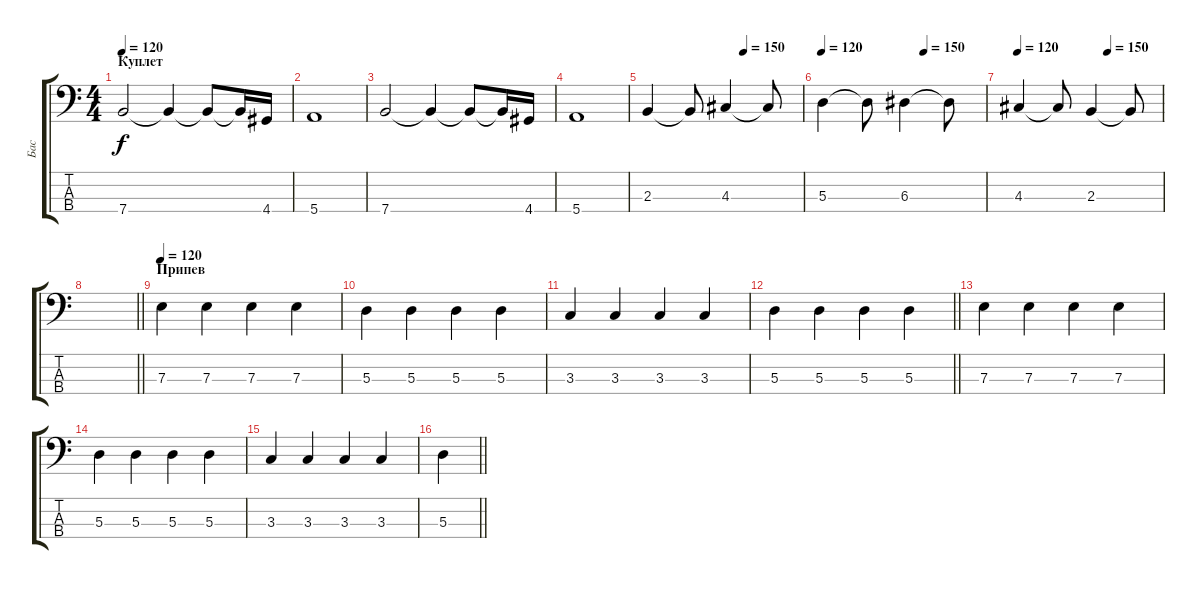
\track ("Бас" "Бас") {instrument electricbassfinger}
\staff {score tabs}
\tuning (G2 D2 A1 E1) {hide}
\ts (4 4)
\section ("" "Куплет")
\tempo 120
\clef f4
\ks c
7.4.2{dy f} 7.4{t}.4 7.4{t}.8 7.4{t}.16 4.4.16 |
5.4.1 |
7.4.2 7.4{t}.4 7.4{t}.8 7.4{t}.16 4.4.16 |
5.4.1 |
\tempo (150 0.625)
2.3.4 2.3{t}.8 4.3.4 4.3{t}.8 |
\tempo 120
\tempo (150 0.625)
5.3.4 5.3{t}.8 6.3.4 6.3{t}.8 |
\tempo 120
\tempo (150 0.625)
4.3.4 4.3{t}.8 2.3.4 2.3{t}.8 |
\barLineRight lightlight
|
\section ("" "Припев")
\tempo 120
7.3.4 7.3.4 7.3.4 7.3.4 |
5.3.4 5.3.4 5.3.4 5.3.4 |
3.3.4 3.3.4 3.3.4 3.3.4 |
\barLineRight lightlight
5.3.4 5.3.4 5.3.4 5.3.4 |
\section ("" "")
7.3.4 7.3.4 7.3.4 7.3.4 |
5.3.4 5.3.4 5.3.4 5.3.4 |
3.3.4 3.3.4 3.3.4 3.3.4 |
\barLineRight lightlight
5.3.4
